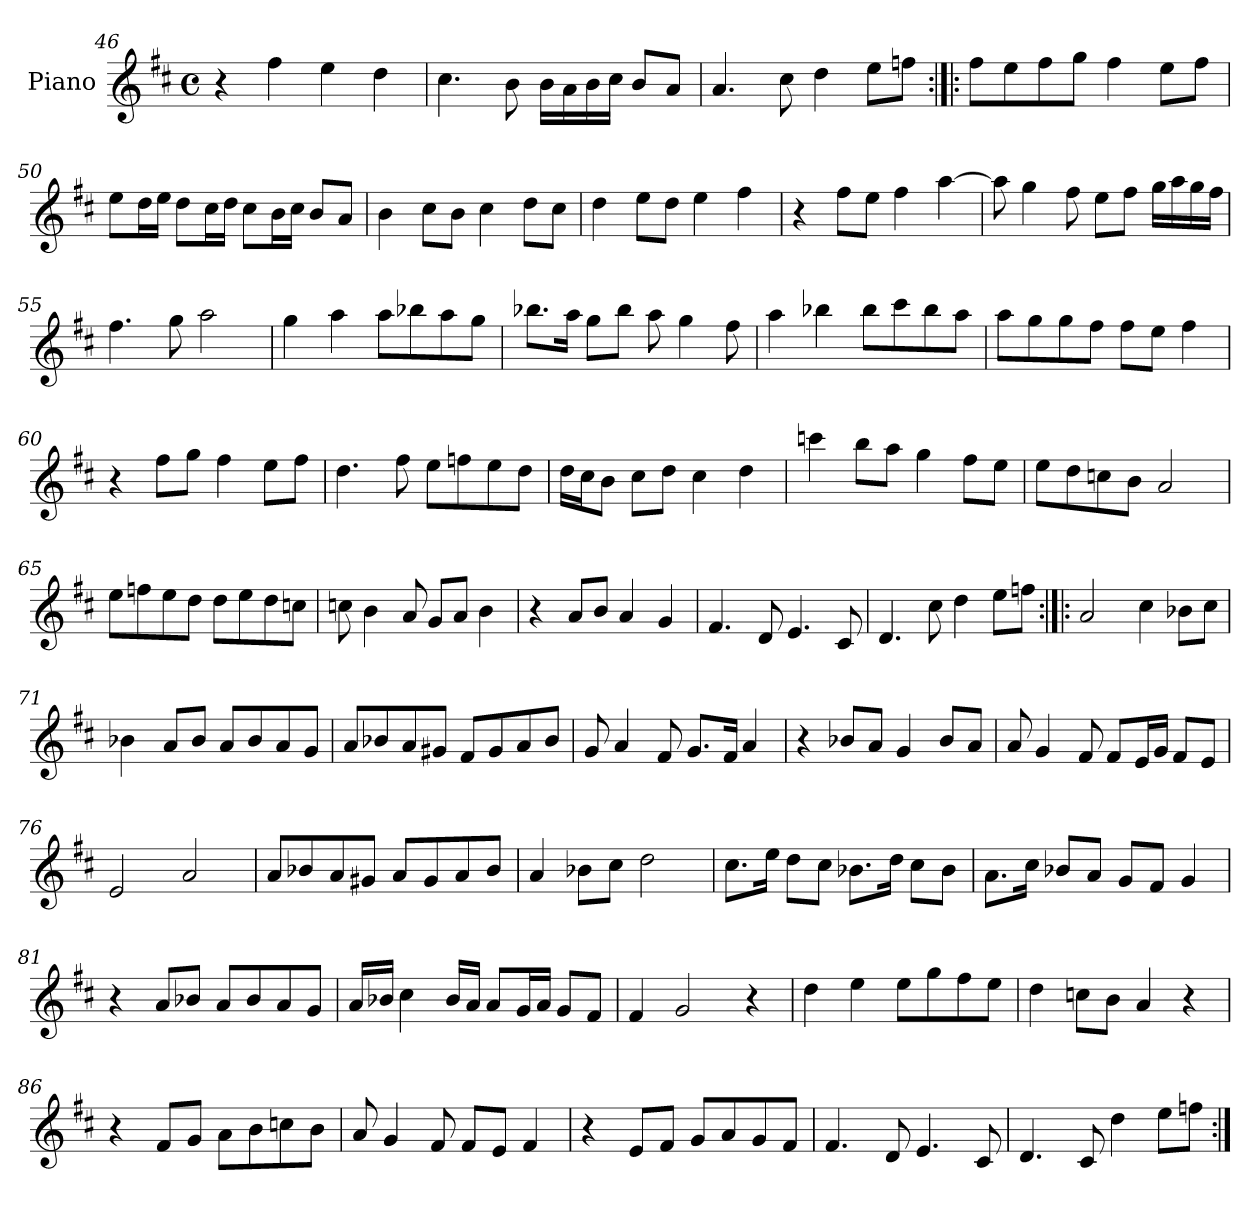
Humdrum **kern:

**kern
*part1
*staff1
*I"Piano
*I'Pno.
*clefG2
*k[f#c#]
*M4/4
*met(c)
=46
4r
4ff#\
4ee\
4dd\
=47
4.cc#\
8b\
16b\LL
16a\
16b\
16cc#\JJ
8b/L
8a/J
=48
4.a/
8cc#\
4dd\
8ee\L
8ffn\J
!!LO:LB:g=z
=49:|!|:
8ff#\L
8ee\
8ff#\
8gg\J
4ff#\
8ee\L
8ff#\J
=50
8ee\L
16dd\L
16ee\JJ
8dd\L
16cc#\L
16dd\JJ
8cc#\L
16b\L
16cc#\JJ
8b/L
8a/J
=51
4b\
8cc#\L
8b\J
4cc#\
8dd\L
8cc#\J
=52
4dd\
8ee\L
8dd\J
4ee\
4ff#\
=53
4r
8ff#\L
8ee\J
4ff#\
[4aa\
!!LO:PB:g=z
=54
8aa\]
4gg\
8ff#\
8ee\L
8ff#\J
16gg\LL
16aa\
16gg\
16ff#\JJ
=55
4.ff#\
8gg\
2aa\
=56
4gg\
4aa\
8aa\L
8bb-X\
8aa\
8gg\J
=57
8.bb-X\L
16aa\Jk
8gg\L
8bb-\J
8aa\
4gg\
8ff#\
=58
4aa\
4bb-X\
8bb-\L
8ccc#\
8bb-\
8aa\J
!!LO:LB:g=z
=59
8aa\L
8gg\
8gg\
8ff#\J
8ff#\L
8ee\J
4ff#\
=60
4r
8ff#\L
8gg\J
4ff#\
8ee\L
8ff#\J
=61
4.dd\
8ff#\
8ee\L
8ffn\
8ee\
8dd\J
=62
16dd\LL
16cc#\J
8b\J
8cc#\L
8dd\J
4cc#\
4dd\
=63
4cccn\
8bb\L
8aa\J
4gg\
8ff#\L
8ee\J
!!LO:LB:g=z
=64
8ee\L
8dd\
8ccn\
8b\J
2a/
=65
8ee\L
8ffn\
8ee\
8dd\J
8dd\L
8ee\
8dd\
8ccn\J
=66
8ccn\
4b\
8a/
8g/L
8a/J
4b\
=67
4r
8a/L
8b/J
4a/
4g/
=68
4.f#/
8d/
4.e/
8c#/
=69
4.d/
8cc#\
4dd\
8ee\L
8ffn\J
!!LO:LB:g=z
=70:|!|:
2a/
4cc#\
8b-X\L
8cc#\J
=71
4b-X\
8a/L
8b-/J
8a/L
8b-/
8a/
8g/J
=72
8a/L
8b-X/
8a/
8g#X/J
8f#/L
8g#/
8a/
8b-/J
=73
8g/
4a/
8f#/
8.g/L
16f#/Jk
4a/
=74
4r
8b-X/L
8a/J
4g/
8b-/L
8a/J
!!LO:LB:g=z
=75
8a/
4g/
8f#/
8f#/L
16e/L
16g/JJ
8f#/L
8e/J
=76
2e/
2a/
=77
8a/L
8b-X/
8a/
8g#X/J
8a/L
8g#/
8a/
8b-/J
=78
4a/
8b-X\L
8cc#\J
2dd\
=79
8.cc#\L
16ee\Jk
8dd\L
8cc#\J
8.b-X\L
16dd\Jk
8cc#\L
8b-\J
!!LO:LB:g=z
=80
8.a\L
16cc#\Jk
8b-X/L
8a/J
8g/L
8f#/J
4g/
=81
4r
8a/L
8b-X/J
8a/L
8b-/
8a/
8g/J
=82
16a/LL
16b-X/JJ
4cc#\
16b-/LL
16a/JJ
8a/L
16g/L
16a/JJ
8g/L
8f#/J
=83
4f#/
2g/
4r
=84
4dd\
4ee\
8ee\L
8gg\
8ff#\
8ee\J
=85
4dd\
8ccn\L
8b\J
4a/
4r
!!LO:LB:g=z
=86
4r
8f#/L
8g/J
8a\L
8b\
8ccn\
8b\J
=87
8a/
4g/
8f#/
8f#/L
8e/J
4f#/
=88
4r
8e/L
8f#/J
8g/L
8a/
8g/
8f#/J
=89
4.f#/
8d/
4.e/
8c#/
=90
4.d/
8c#/
4dd\
8ee\L
8ffn\J
=:|!
*-
